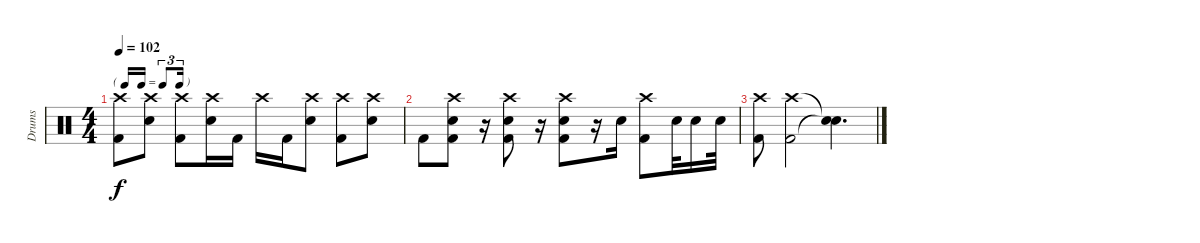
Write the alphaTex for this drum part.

\track ("Drums" "Drums") {instrument percussion bank 255}
\staff {score}
\articulation defaults
\ts (4 4)
\tf triplet16th
\tempo 102
\clef neutral
\ks c
("Crash high (hit)" "Kick (hit) 2").8{dy f} ("Crash high (hit)" "Snare (hit) 2").8 ("Crash high (hit)" "Kick (hit) 2").8 ("Crash high (hit)" "Snare (hit) 2").16 "Kick (hit) 2".16 "Crash high (hit)".16 "Kick (hit) 2".16 ("Crash high (hit)" "Snare (hit) 2").8 ("Crash high (hit)" "Kick (hit) 2").8 ("Crash high (hit)" "Snare (hit) 2").8 |
"Kick (hit) 2".8 ("Crash high (hit)" "Snare (hit) 2" "Kick (hit) 2").8 r.16 ("Crash high (hit)" "Snare (hit) 2" "Kick (hit) 2").8 r.16 ("Crash high (hit)" "Snare (hit) 2" "Kick (hit) 2").8 r.16 "Snare (hit) 2".16 ("Crash high (hit)" "Kick (hit) 2").8 "Snare (hit) 2".32 "Snare (hit) 2".16 "Snare (hit) 2".32 |
("Crash high (hit)" "Kick (hit) 2").8 ("Crash high (hit)" "Kick (hit) 2").2 ("Snare (hit)"{t} "Snare (hit)"{t}).4{d}
